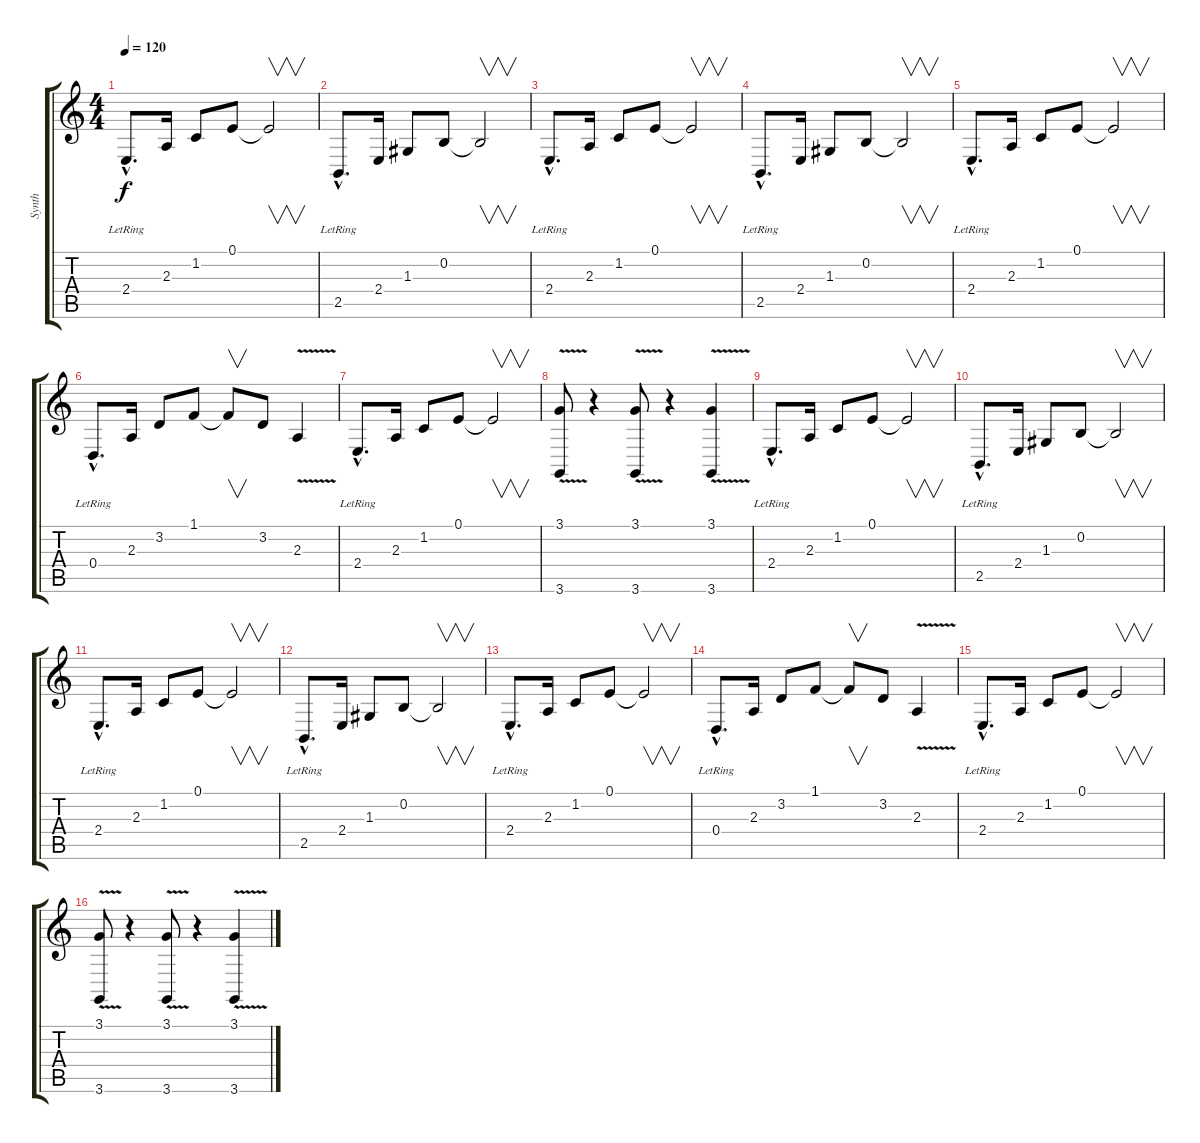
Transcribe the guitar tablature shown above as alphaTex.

\track ("Synth" "Synth") {instrument pad1newage}
\staff {score tabs}
\tuning (E4 B3 G3 D3 A2 E2) {hide}
\ts (4 4)
\tempo 120
\clef g2
\ks c
2.4{hac lr}.8{d dy f} 2.3.16 1.2.8 0.1.8 0.1{t}.2{v} |
2.5{hac lr}.8{d} 2.4.16 1.3.8 0.2.8 0.2{t}.2{v} |
2.4{hac lr}.8{d} 2.3.16 1.2.8 0.1.8 0.1{t}.2{v} |
2.5{hac lr}.8{d} 2.4.16 1.3.8 0.2.8 0.2{t}.2{v} |
2.4{hac lr}.8{d} 2.3.16 1.2.8 0.1.8 0.1{t}.2{v} |
0.4{hac lr}.8{d} 2.3.16 3.2.8 1.1.8 1.1{t}.8{v} 3.2.8 2.3{v}.4 |
2.4{hac lr}.8{d} 2.3.16 1.2.8 0.1.8 0.1{t}.2{v} |
(3.1{v} 3.6).8 r.4 (3.1{v} 3.6).8 r.4 (3.1{v} 3.6).4 |
2.4{hac lr}.8{d} 2.3.16 1.2.8 0.1.8 0.1{t}.2{v} |
2.5{hac lr}.8{d} 2.4.16 1.3.8 0.2.8 0.2{t}.2{v} |
2.4{hac lr}.8{d} 2.3.16 1.2.8 0.1.8 0.1{t}.2{v} |
2.5{hac lr}.8{d} 2.4.16 1.3.8 0.2.8 0.2{t}.2{v} |
2.4{hac lr}.8{d} 2.3.16 1.2.8 0.1.8 0.1{t}.2{v} |
0.4{hac lr}.8{d} 2.3.16 3.2.8 1.1.8 1.1{t}.8{v} 3.2.8 2.3{v}.4 |
2.4{hac lr}.8{d} 2.3.16 1.2.8 0.1.8 0.1{t}.2{v} |
(3.1{v} 3.6).8 r.4 (3.1{v} 3.6).8 r.4 (3.1{v} 3.6).4
